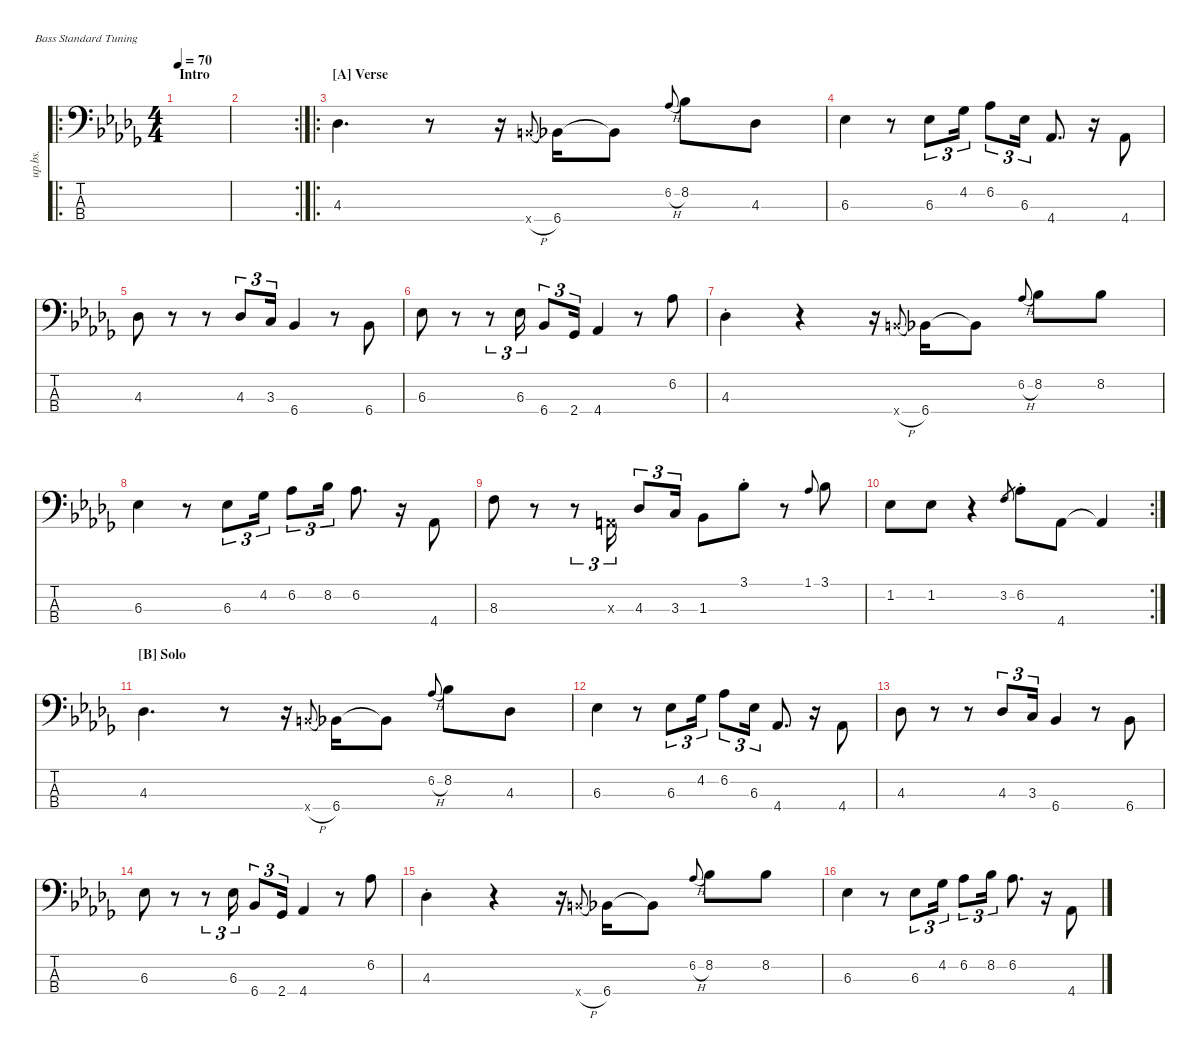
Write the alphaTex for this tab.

\defaultSystemsLayout 4
\hideDynamics
\bracketExtendMode nobrackets
\track ("Upright Bass" "up.bs.") {instrument acousticbass}
\staff {score tabs}
\tuning (G2 D2 A1 E1)
\ro
\ts (4 4)
\section ("" "Intro")
\tempo 70
\clef f4
\ks db
|
\rc 2
|
\ro
\section ("A" "Verse")
4.3{acc b}.4{d beam Down} r.8{beam Down} r.16{beam Down} 7.4{h x acc forcenatural}.8{gr onbeat beam Up} 6.4{acc b}.16{beam Up} 6.4{t acc b}.8{beam Up} 6.2{h acc b}.8{gr onbeat beam Up} 8.2{acc b}.8{beam Down} 4.3{acc b}.8{beam Down} |
6.3{acc b}.4{beam Down} r.8{beam Down} 6.3{acc b}.8{tu (3 2) beam Down} 4.2{acc b}.16{tu (3 2) beam Down} 6.2{acc b}.8{tu (3 2) beam Down} 6.3{acc b}.16{tu (3 2) beam Down} 4.4{acc b}.8{d beam Up} r.16{beam Down} 4.4{acc b}.8{beam Up} |
4.3{acc b}.8{beam Down} r.8{beam Down} r.8{beam Down} 4.3{acc b}.8{tu (3 2) beam Up} 3.3{acc forcenatural}.16{tu (3 2) beam Up} 6.4{acc b}.4{beam Up} r.8{beam Down} 6.4{acc b}.8{beam Up} |
6.3{acc b}.8{beam Down} r.8{beam Down} r.8{tu (3 2) beam Down} 6.3{acc b}.16{tu (3 2) beam Down} 6.4{acc b}.8{tu (3 2) beam Up} 2.4{acc b}.16{tu (3 2) beam Up} 4.4{acc b}.4{beam Up} r.8{beam Down} 6.2{acc b}.8{beam Down} |
4.3{st acc b}.4{beam Down} r.4{beam Down} r.16{beam Down} 7.4{h x acc forcenatural}.8{gr onbeat beam Up} 6.4{acc b}.16{beam Up} 6.4{t acc b}.8{beam Up} 6.2{h acc b}.8{gr onbeat beam Up} 8.2{acc b}.8{beam Down} 8.2{acc b}.8{beam Down} |
6.3{acc b}.4{beam Down} r.8{beam Down} 6.3{acc b}.8{tu (3 2) beam Down} 4.2{acc b}.16{tu (3 2) beam Down} 6.2{acc b}.8{tu (3 2) beam Down} 8.2{acc b}.16{tu (3 2) beam Down} 6.2{acc b}.8{d beam Down} r.16{beam Down} 4.4{acc b}.8{beam Up} |
8.3{acc forcenatural}.8{beam Down} r.8{beam Down} r.8{tu (3 2) beam Down} 0.3{x acc forcenatural}.16{tu (3 2) beam Up} 4.3{acc b}.8{tu (3 2) beam Up} 3.3{acc forcenatural}.16{tu (3 2) beam Up} 1.3{acc b}.8{beam Down} 3.1{st acc b}.8{beam Down} r.8{beam Down} 1.1{acc b}.8{gr onbeat beam Up} 3.1{acc b}.8{beam Down} |
\rc 2
1.2{acc b}.8{beam Down} 1.2{acc b}.8{beam Down} r.4{beam Down} 3.2{acc forcenatural}.8{gr beam Up} 6.2{st acc b}.8{beam Down} 4.4{acc b}.8{beam Down} 4.4{t acc b}.4{beam Up} |
\section ("B" "Solo")
4.3{acc b}.4{d beam Down} r.8{beam Down} r.16{beam Down} 7.4{h x acc forcenatural}.8{gr onbeat beam Up} 6.4{acc b}.16{beam Up} 6.4{t acc b}.8{beam Up} 6.2{h acc b}.8{gr onbeat beam Up} 8.2{acc b}.8{beam Down} 4.3{acc b}.8{beam Down} |
6.3{acc b}.4{beam Down} r.8{beam Down} 6.3{acc b}.8{tu (3 2) beam Down} 4.2{acc b}.16{tu (3 2) beam Down} 6.2{acc b}.8{tu (3 2) beam Down} 6.3{acc b}.16{tu (3 2) beam Down} 4.4{acc b}.8{d beam Up} r.16{beam Down} 4.4{acc b}.8{beam Up} |
4.3{acc b}.8{beam Down} r.8{beam Down} r.8{beam Down} 4.3{acc b}.8{tu (3 2) beam Up} 3.3{acc forcenatural}.16{tu (3 2) beam Up} 6.4{acc b}.4{beam Up} r.8{beam Down} 6.4{acc b}.8{beam Up} |
6.3{acc b}.8{beam Down} r.8{beam Down} r.8{tu (3 2) beam Down} 6.3{acc b}.16{tu (3 2) beam Down} 6.4{acc b}.8{tu (3 2) beam Up} 2.4{acc b}.16{tu (3 2) beam Up} 4.4{acc b}.4{beam Up} r.8{beam Down} 6.2{acc b}.8{beam Down} |
4.3{st acc b}.4{beam Down} r.4{beam Down} r.16{beam Down} 7.4{h x acc forcenatural}.8{gr onbeat beam Up} 6.4{acc b}.16{beam Up} 6.4{t acc b}.8{beam Up} 6.2{h acc b}.8{gr onbeat beam Up} 8.2{acc b}.8{beam Down} 8.2{acc b}.8{beam Down} |
6.3{acc b}.4{beam Down} r.8{beam Down} 6.3{acc b}.8{tu (3 2) beam Down} 4.2{acc b}.16{tu (3 2) beam Down} 6.2{acc b}.8{tu (3 2) beam Down} 8.2{acc b}.16{tu (3 2) beam Down} 6.2{acc b}.8{d beam Down} r.16{beam Down} 4.4{acc b}.8{beam Up}
